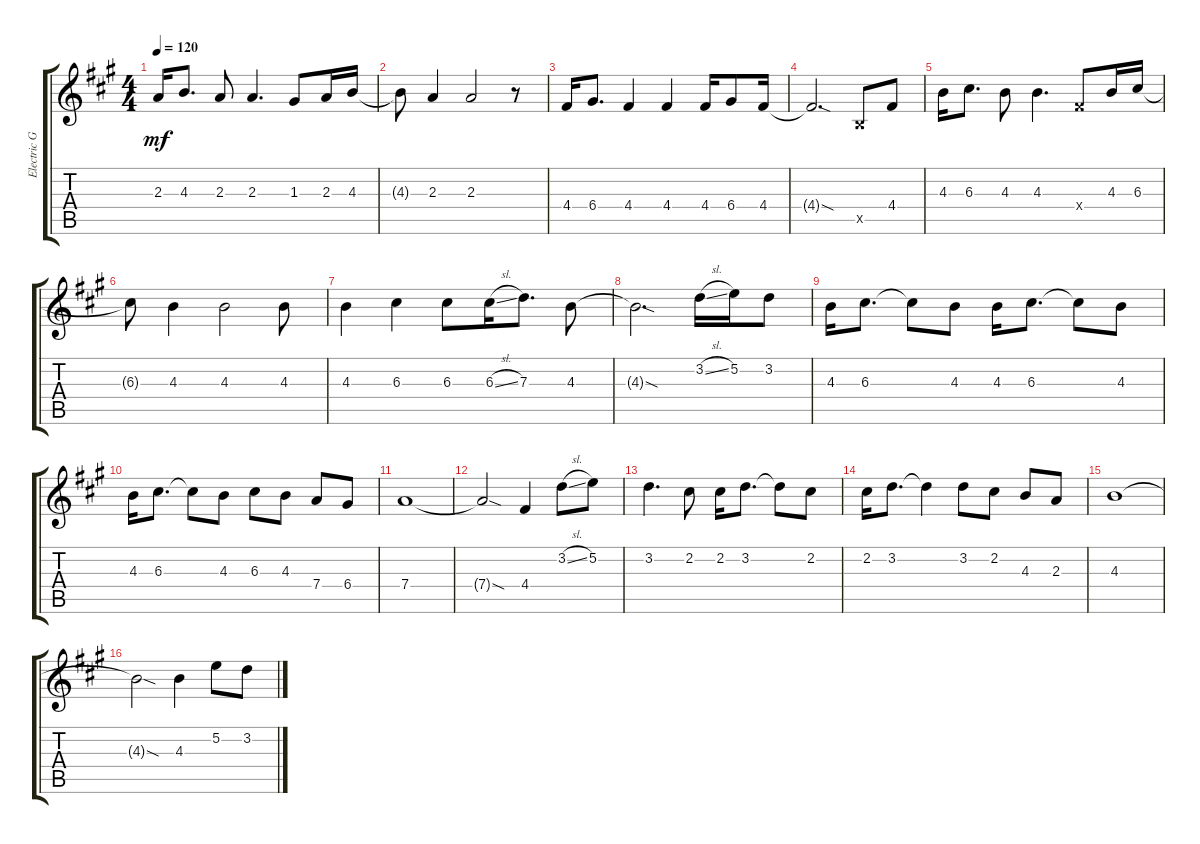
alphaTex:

\track ("Electric Guitar" "Electric G") {instrument overdrivenguitar}
\staff {score tabs}
\tuning (E4 B3 G3 D3 A2 E2) {hide}
\ts (4 4)
\tempo 120
\clef g2
\ks a
2.3.16{dy mf} 4.3.8{d} 2.3.8 2.3.4{d} 1.3.8 2.3.16 4.3.16 |
4.3{t}.8 2.3.4 2.3.2 r.8 |
4.4.16 6.4.8{d} 4.4.4 4.4.4 4.4.16 6.4.8 4.4.16 |
4.4{sod t}.2{d} 2.5{x}.8 4.4.8 |
4.3.16 6.3.8{d} 4.3.8 4.3.4{d} 4.4{x}.8 4.3.16 6.3.16 |
6.3{t}.8 4.3.4 4.3.2 4.3.8 |
4.3.4 6.3.4 6.3.8 6.3{sl}.16 7.3.8{d} 4.3.8 |
4.3{sod t}.2{d} 3.2{sl}.16 5.2.16 3.2.8 |
4.3.16 6.3.8{d} 6.3{t}.8 4.3.8 4.3.16 6.3.8{d} 6.3{t}.8 4.3.8 |
4.3.16 6.3.8{d} 6.3{t}.8 4.3.8 6.3.8 4.3.8 7.4.8 6.4.8 |
7.4.1 |
7.4{sod t}.2 4.4.4 3.2{sl}.8 5.2.8 |
3.2.4{d} 2.2.8 2.2.16 3.2.8{d} 3.2{t}.8 2.2.8 |
2.2.16 3.2.8{d} 3.2{t}.4 3.2.8 2.2.8 4.3.8 2.3.8 |
4.3.1 |
4.3{sod t}.2 4.3.4 5.2.8 3.2.8
